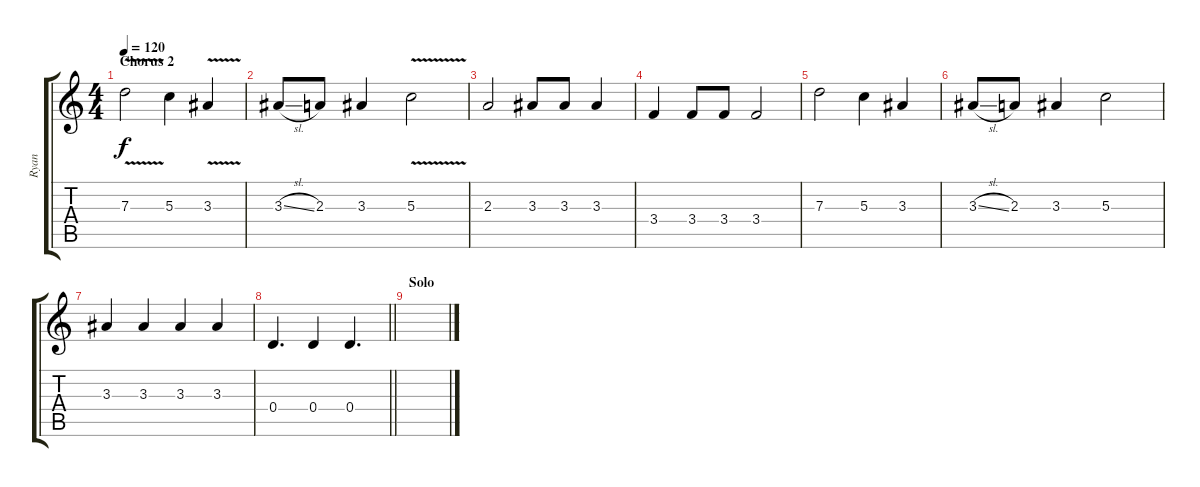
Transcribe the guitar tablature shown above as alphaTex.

\track ("Ryan" "Ryan") {instrument overdrivenguitar}
\staff {score tabs}
\tuning (E4 B3 G3 D3 A2 E2) {hide}
\ts (4 4)
\section ("" "Chorus 2")
\tempo 120
\clef g2
\ks c
7.3{v}.2{dy f} 5.3.4 3.3{v}.4 |
3.3{sl}.8 2.3.8 3.3.4 5.3{v}.2 |
2.3.2 3.3.8 3.3.8 3.3.4 |
3.4.4 3.4.8 3.4.8 3.4.2 |
7.3.2 5.3.4 3.3.4 |
3.3{sl}.8 2.3.8 3.3.4 5.3.2 |
3.3.4 3.3.4 3.3.4 3.3.4 |
\barLineRight lightlight
0.4.4{d} 0.4.4 0.4.4{d} |
\section ("" "Solo")
